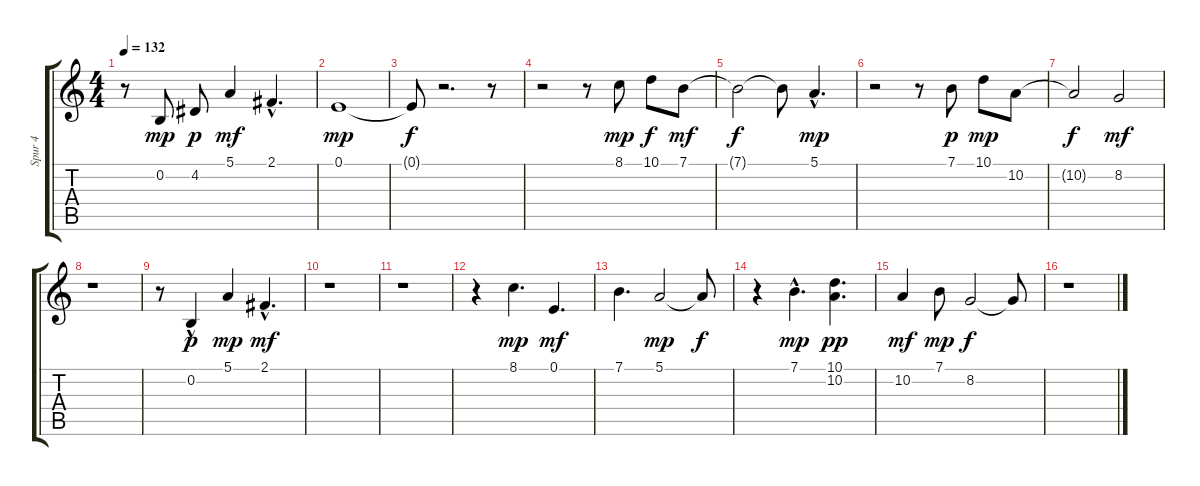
\track ("Spur 4" "Spur 4") {instrument acousticgrandpiano}
\staff {score tabs}
\tuning (E4 B3 G3 D3 A2 E2) {hide}
\ts (4 4)
\tempo 132
\clef g2
\ks c
r.8{dy f} 0.2.8{dy mp} 4.2.8{dy p} 5.1.4{dy mf} 2.1{hac}.4{d} |
0.1.1{dy mp} |
0.1{t}.8{dy f} r.2{d} r.8 |
r.2 r.8 8.1.8{dy mp} 10.1.8{dy f} 7.1.8{dy mf} |
7.1{t}.2{dy f} 7.1{t}.8 5.1{hac}.4{d dy mp} |
r.2 r.8 7.1.8{dy p} 10.1.8{dy mp} 10.2.8 |
10.2{t}.2{dy f} 8.2.2{dy mf} |
r.1 |
r.8 0.2{hac}.4{dy p} 5.1.4{dy mp} 2.1{hac}.4{d dy mf} |
r.1 |
r.1 |
r.4 8.1.4{d dy mp} 0.1.4{d dy mf} |
7.1.4{d} 5.1.2{dy mp} 5.1{t}.8{dy f} |
r.4 7.1{hac}.4{d dy mp} (10.1 10.2).4{d dy pp} |
10.2.4{dy mf} 7.1.8{dy mp} 8.2.2{dy f} 8.2{t}.8 |
r.1
